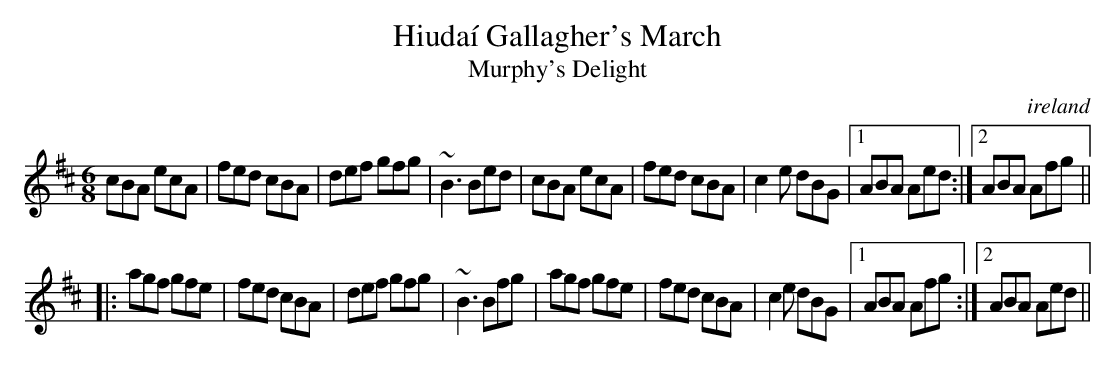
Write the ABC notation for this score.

X:1
T:Hiuda\'i Gallagher's March
T:Murphy's Delight
O:ireland
M:6/8
K:Amix
cBA ecA|fed cBA|def gfg|~B3 Bed|cBA ecA|fed cBA|c2e dBG|1 ABA Aed:|2 ABA Afg||
|:agf gfe|fed cBA|def gfg|~B3 Bfg|agf gfe|fed cBA|c2e dBG|1 ABA Afg:|2 ABA Aed||
